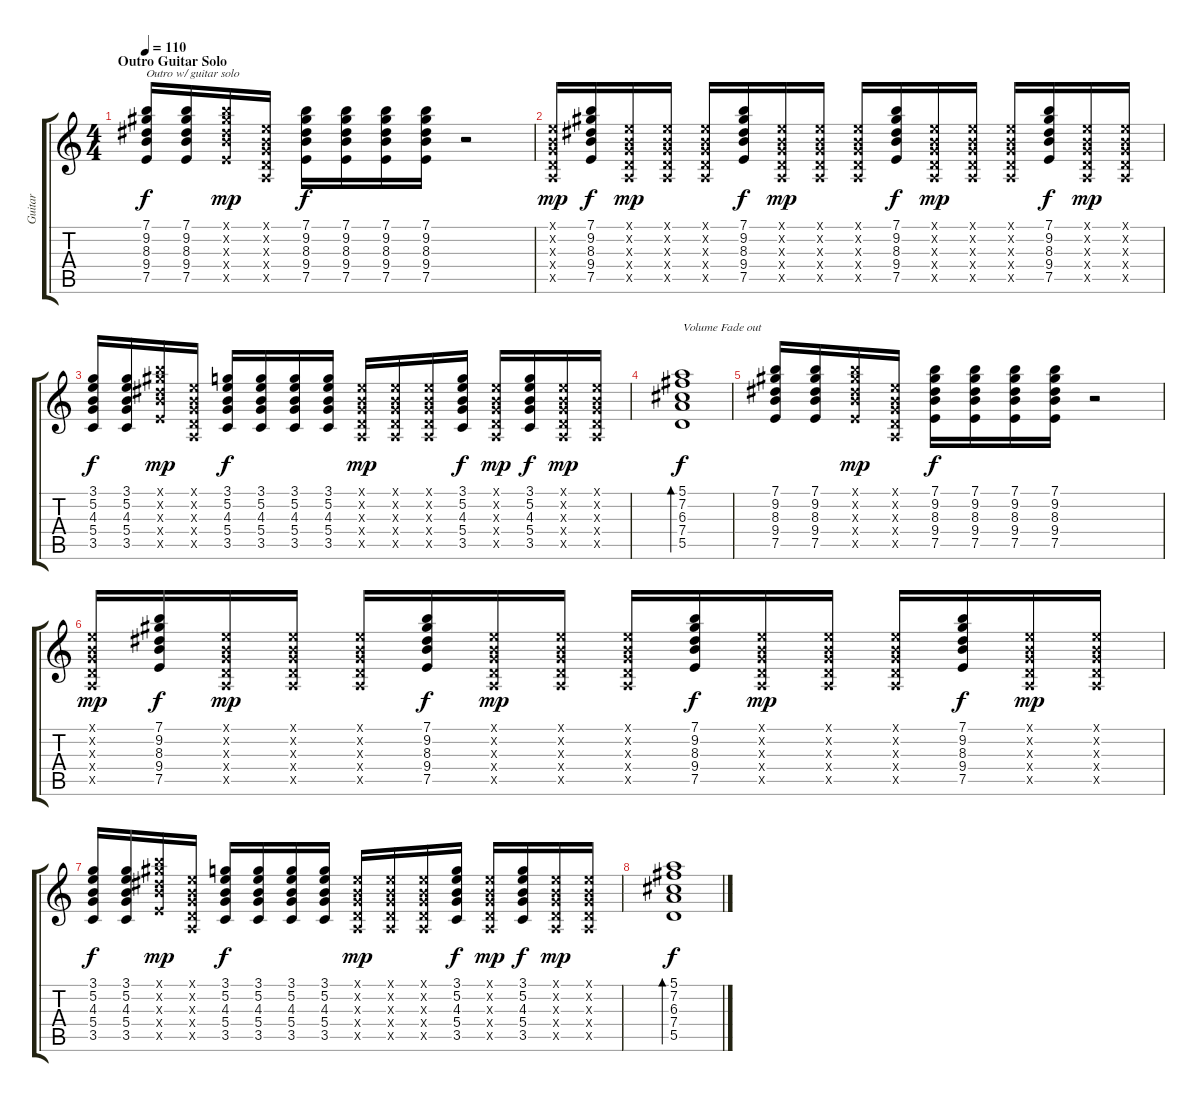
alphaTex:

\track ("Guitar" "Guitar") {instrument electricguitarclean}
\staff {score tabs}
\tuning (E4 B3 G3 D3 A2 E2) {hide}
\ts (4 4)
\section ("" "Outro Guitar Solo")
\tempo 110
\clef g2
\ks c
(7.1 9.2 8.3 9.4 7.5).16{txt "Outro w/ guitar solo" dy f} (7.1 9.2 8.3 9.4 7.5).16 (7.1{x} 9.2{x} 8.3{x} 9.4{x} 7.5{x}).16{dy mp instrument electricguitarjazz} (0.1{x} 0.2{x} 0.3{x} 0.4{x} 0.5{x}).16 (7.1 9.2 8.3 9.4 7.5).16{dy f instrument electricguitarclean} (7.1 9.2 8.3 9.4 7.5).16 (7.1 9.2 8.3 9.4 7.5).16 (7.1 9.2 8.3 9.4 7.5).16 r.2 |
(0.1{x} 0.2{x} 0.3{x} 0.4{x} 0.5{x}).16{dy mp instrument electricguitarjazz} (7.1 9.2 8.3 9.4 7.5).16{dy f instrument electricguitarclean} (0.1{x} 0.2{x} 0.3{x} 0.4{x} 0.5{x}).16{dy mp instrument electricguitarjazz} (0.1{x} 0.2{x} 0.3{x} 0.4{x} 0.5{x}).16 (0.1{x} 0.2{x} 0.3{x} 0.4{x} 0.5{x}).16 (7.1 9.2 8.3 9.4 7.5).16{dy f instrument electricguitarclean} (0.1{x} 0.2{x} 0.3{x} 0.4{x} 0.5{x}).16{dy mp instrument electricguitarjazz} (0.1{x} 0.2{x} 0.3{x} 0.4{x} 0.5{x}).16 (0.1{x} 0.2{x} 0.3{x} 0.4{x} 0.5{x}).16 (7.1 9.2 8.3 9.4 7.5).16{dy f instrument electricguitarclean} (0.1{x} 0.2{x} 0.3{x} 0.4{x} 0.5{x}).16{dy mp instrument electricguitarjazz} (0.1{x} 0.2{x} 0.3{x} 0.4{x} 0.5{x}).16 (0.1{x} 0.2{x} 0.3{x} 0.4{x} 0.5{x}).16 (7.1 9.2 8.3 9.4 7.5).16{dy f instrument electricguitarclean} (0.1{x} 0.2{x} 0.3{x} 0.4{x} 0.5{x}).16{dy mp instrument electricguitarjazz} (0.1{x} 0.2{x} 0.3{x} 0.4{x} 0.5{x}).16 |
(3.1 5.2 4.3 5.4 3.5).16{dy f instrument electricguitarclean} (3.1 5.2 4.3 5.4 3.5).16 (7.1{x} 9.2{x} 8.3{x} 9.4{x} 7.5{x}).16{dy mp instrument electricguitarjazz} (0.1{x} 0.2{x} 0.3{x} 0.4{x} 0.5{x}).16 (3.1 5.2 4.3 5.4 3.5).16{dy f instrument electricguitarclean} (3.1 5.2 4.3 5.4 3.5).16 (3.1 5.2 4.3 5.4 3.5).16 (3.1 5.2 4.3 5.4 3.5).16 (0.1{x} 0.2{x} 0.3{x} 0.4{x} 0.5{x}).16{dy mp instrument electricguitarjazz} (0.1{x} 0.2{x} 0.3{x} 0.4{x} 0.5{x}).16 (0.1{x} 0.2{x} 0.3{x} 0.4{x} 0.5{x}).16 (3.1 5.2 4.3 5.4 3.5).16{dy f instrument electricguitarclean} (0.1{x} 0.2{x} 0.3{x} 0.4{x} 0.5{x}).16{dy mp instrument electricguitarjazz} (3.1 5.2 4.3 5.4 3.5).16{dy f instrument electricguitarclean} (0.1{x} 0.2{x} 0.3{x} 0.4{x} 0.5{x}).16{dy mp instrument electricguitarjazz} (0.1{x} 0.2{x} 0.3{x} 0.4{x} 0.5{x}).16 |
(5.1 7.2 6.3 7.4 5.5).1{bd 480 txt "Volume Fade out" dy f volume 0 instrument electricguitarclean} |
(7.1 9.2 8.3 9.4 7.5).16 (7.1 9.2 8.3 9.4 7.5).16 (7.1{x} 9.2{x} 8.3{x} 9.4{x} 7.5{x}).16{dy mp instrument electricguitarjazz} (0.1{x} 0.2{x} 0.3{x} 0.4{x} 0.5{x}).16 (7.1 9.2 8.3 9.4 7.5).16{dy f instrument electricguitarclean} (7.1 9.2 8.3 9.4 7.5).16 (7.1 9.2 8.3 9.4 7.5).16 (7.1 9.2 8.3 9.4 7.5).16 r.2 |
(0.1{x} 0.2{x} 0.3{x} 0.4{x} 0.5{x}).16{dy mp instrument electricguitarjazz} (7.1 9.2 8.3 9.4 7.5).16{dy f instrument electricguitarclean} (0.1{x} 0.2{x} 0.3{x} 0.4{x} 0.5{x}).16{dy mp instrument electricguitarjazz} (0.1{x} 0.2{x} 0.3{x} 0.4{x} 0.5{x}).16 (0.1{x} 0.2{x} 0.3{x} 0.4{x} 0.5{x}).16 (7.1 9.2 8.3 9.4 7.5).16{dy f instrument electricguitarclean} (0.1{x} 0.2{x} 0.3{x} 0.4{x} 0.5{x}).16{dy mp instrument electricguitarjazz} (0.1{x} 0.2{x} 0.3{x} 0.4{x} 0.5{x}).16 (0.1{x} 0.2{x} 0.3{x} 0.4{x} 0.5{x}).16 (7.1 9.2 8.3 9.4 7.5).16{dy f instrument electricguitarclean} (0.1{x} 0.2{x} 0.3{x} 0.4{x} 0.5{x}).16{dy mp instrument electricguitarjazz} (0.1{x} 0.2{x} 0.3{x} 0.4{x} 0.5{x}).16 (0.1{x} 0.2{x} 0.3{x} 0.4{x} 0.5{x}).16 (7.1 9.2 8.3 9.4 7.5).16{dy f instrument electricguitarclean} (0.1{x} 0.2{x} 0.3{x} 0.4{x} 0.5{x}).16{dy mp instrument electricguitarjazz} (0.1{x} 0.2{x} 0.3{x} 0.4{x} 0.5{x}).16 |
(3.1 5.2 4.3 5.4 3.5).16{dy f instrument electricguitarclean} (3.1 5.2 4.3 5.4 3.5).16 (7.1{x} 9.2{x} 8.3{x} 9.4{x} 7.5{x}).16{dy mp instrument electricguitarjazz} (0.1{x} 0.2{x} 0.3{x} 0.4{x} 0.5{x}).16 (3.1 5.2 4.3 5.4 3.5).16{dy f instrument electricguitarclean} (3.1 5.2 4.3 5.4 3.5).16 (3.1 5.2 4.3 5.4 3.5).16 (3.1 5.2 4.3 5.4 3.5).16 (0.1{x} 0.2{x} 0.3{x} 0.4{x} 0.5{x}).16{dy mp instrument electricguitarjazz} (0.1{x} 0.2{x} 0.3{x} 0.4{x} 0.5{x}).16 (0.1{x} 0.2{x} 0.3{x} 0.4{x} 0.5{x}).16 (3.1 5.2 4.3 5.4 3.5).16{dy f instrument electricguitarclean} (0.1{x} 0.2{x} 0.3{x} 0.4{x} 0.5{x}).16{dy mp instrument electricguitarjazz} (3.1 5.2 4.3 5.4 3.5).16{dy f instrument electricguitarclean} (0.1{x} 0.2{x} 0.3{x} 0.4{x} 0.5{x}).16{dy mp instrument electricguitarjazz} (0.1{x} 0.2{x} 0.3{x} 0.4{x} 0.5{x}).16 |
(5.1 7.2 6.3 7.4 5.5).1{bd 480 dy f instrument electricguitarclean}
